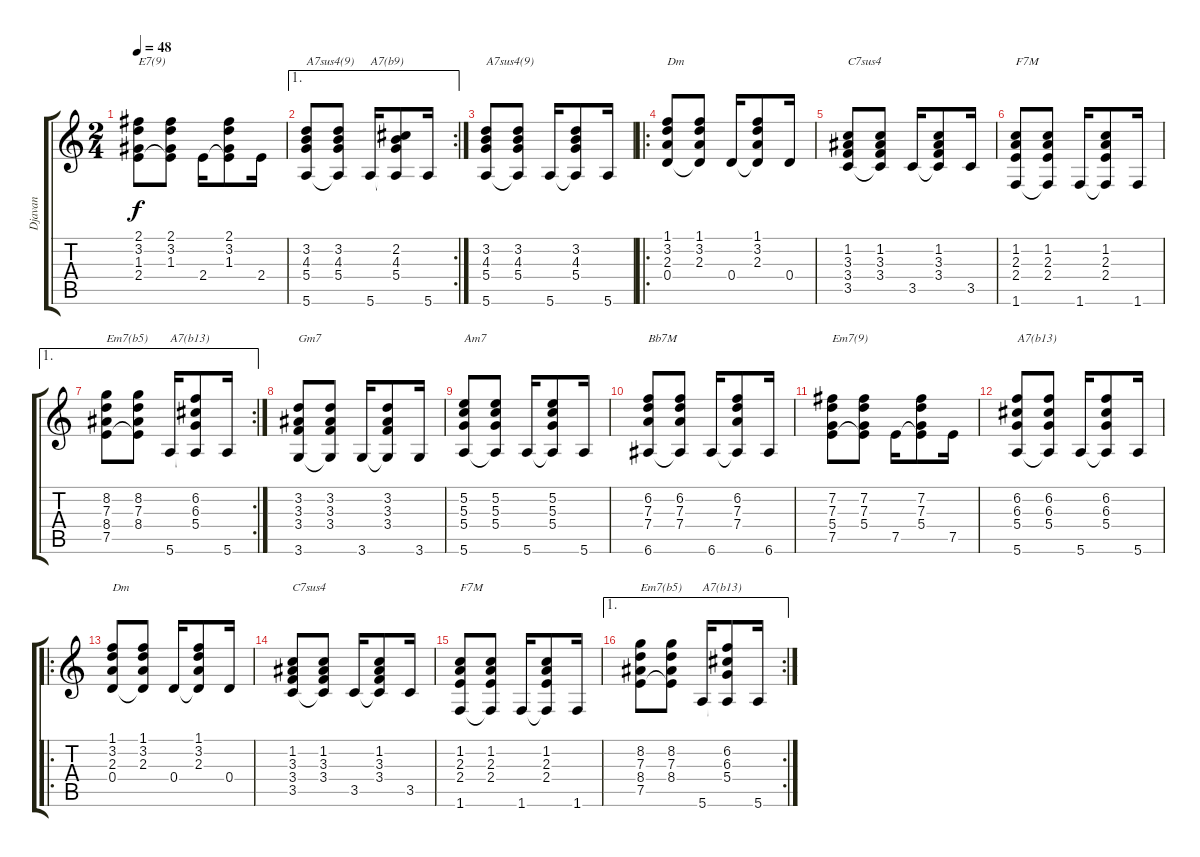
\track ("Djavan" "Djavan") {instrument acousticguitarnylon}
\staff {score tabs}
\tuning (E4 B3 G3 D3 A2 E2) {hide}
\ts (2 4)
\tempo 48
\clef g2
\ks c
(2.1 3.2 1.3 2.4).8{txt "E7(9)" dy f} (2.1 3.2 1.3 2.4{t}).8 2.4.16 (2.1 3.2 1.3 2.4{t}).8 2.4.16 |
\ae 1
\rc 2
(3.2 4.3 5.4 5.6).8{txt "A7sus4(9)"} (3.2 4.3 5.4 5.6{t}).8 5.6.16{txt "A7(b9)"} (2.2 4.3 5.4 5.6{t}).8 5.6.16 |
(3.2 4.3 5.4 5.6).8{txt "A7sus4(9)"} (3.2 4.3 5.4 5.6{t}).8 5.6.16 (3.2 4.3 5.4 5.6{t}).8 5.6.16 |
\ro
(1.1 3.2 2.3 0.4).8{txt "Dm"} (1.1 3.2 2.3 0.4{t}).8 0.4.16 (1.1 3.2 2.3 0.4{t}).8 0.4.16 |
(1.2 3.3 3.4 3.5).8{txt "C7sus4"} (1.2 3.3 3.4 3.5{t}).8 3.5.16 (1.2 3.3 3.4 3.5{t}).8 3.5.16 |
(1.2 2.3 2.4 1.6).8{txt "F7M"} (1.2 2.3 2.4 1.6{t}).8 1.6.16 (1.2 2.3 2.4 1.6{t}).8 1.6.16 |
\ae 1
\rc 2
(8.2 7.3 8.4 7.5).8{txt "Em7(b5)"} (8.2 7.3 8.4 7.5{t}).8 5.6.16{txt "A7(b13)"} (6.2 6.3 5.4 5.6{t}).8 5.6.16 |
(3.2 3.3 3.4 3.6).8{txt "Gm7"} (3.2 3.3 3.4 3.6{t}).8 3.6.16 (3.2 3.3 3.4 3.6{t}).8 3.6.16 |
(5.2 5.3 5.4 5.6).8{txt "Am7"} (5.2 5.3 5.4 5.6{t}).8 5.6.16 (5.2 5.3 5.4 5.6{t}).8 5.6.16 |
(6.2 7.3 7.4 6.6).8{txt "Bb7M"} (6.2 7.3 7.4 6.6{t}).8 6.6.16 (6.2 7.3 7.4 6.6{t}).8 6.6.16 |
(7.2 7.3 5.4 7.5).8{txt "Em7(9)"} (7.2 7.3 5.4 7.5{t}).8 7.5.16 (7.2 7.3 5.4 7.5{t}).8 7.5.16 |
(6.2 6.3 5.4 5.6).8{txt "A7(b13)"} (6.2 6.3 5.4 5.6{t}).8 5.6.16 (6.2 6.3 5.4 5.6{t}).8 5.6.16 |
\ro
(1.1 3.2 2.3 0.4).8{txt "Dm"} (1.1 3.2 2.3 0.4{t}).8 0.4.16 (1.1 3.2 2.3 0.4{t}).8 0.4.16 |
(1.2 3.3 3.4 3.5).8{txt "C7sus4"} (1.2 3.3 3.4 3.5{t}).8 3.5.16 (1.2 3.3 3.4 3.5{t}).8 3.5.16 |
(1.2 2.3 2.4 1.6).8{txt "F7M"} (1.2 2.3 2.4 1.6{t}).8 1.6.16 (1.2 2.3 2.4 1.6{t}).8 1.6.16 |
\ae 1
\rc 2
(8.2 7.3 8.4 7.5).8{txt "Em7(b5)"} (8.2 7.3 8.4 7.5{t}).8 5.6.16{txt "A7(b13)"} (6.2 6.3 5.4 5.6{t}).8 5.6.16
